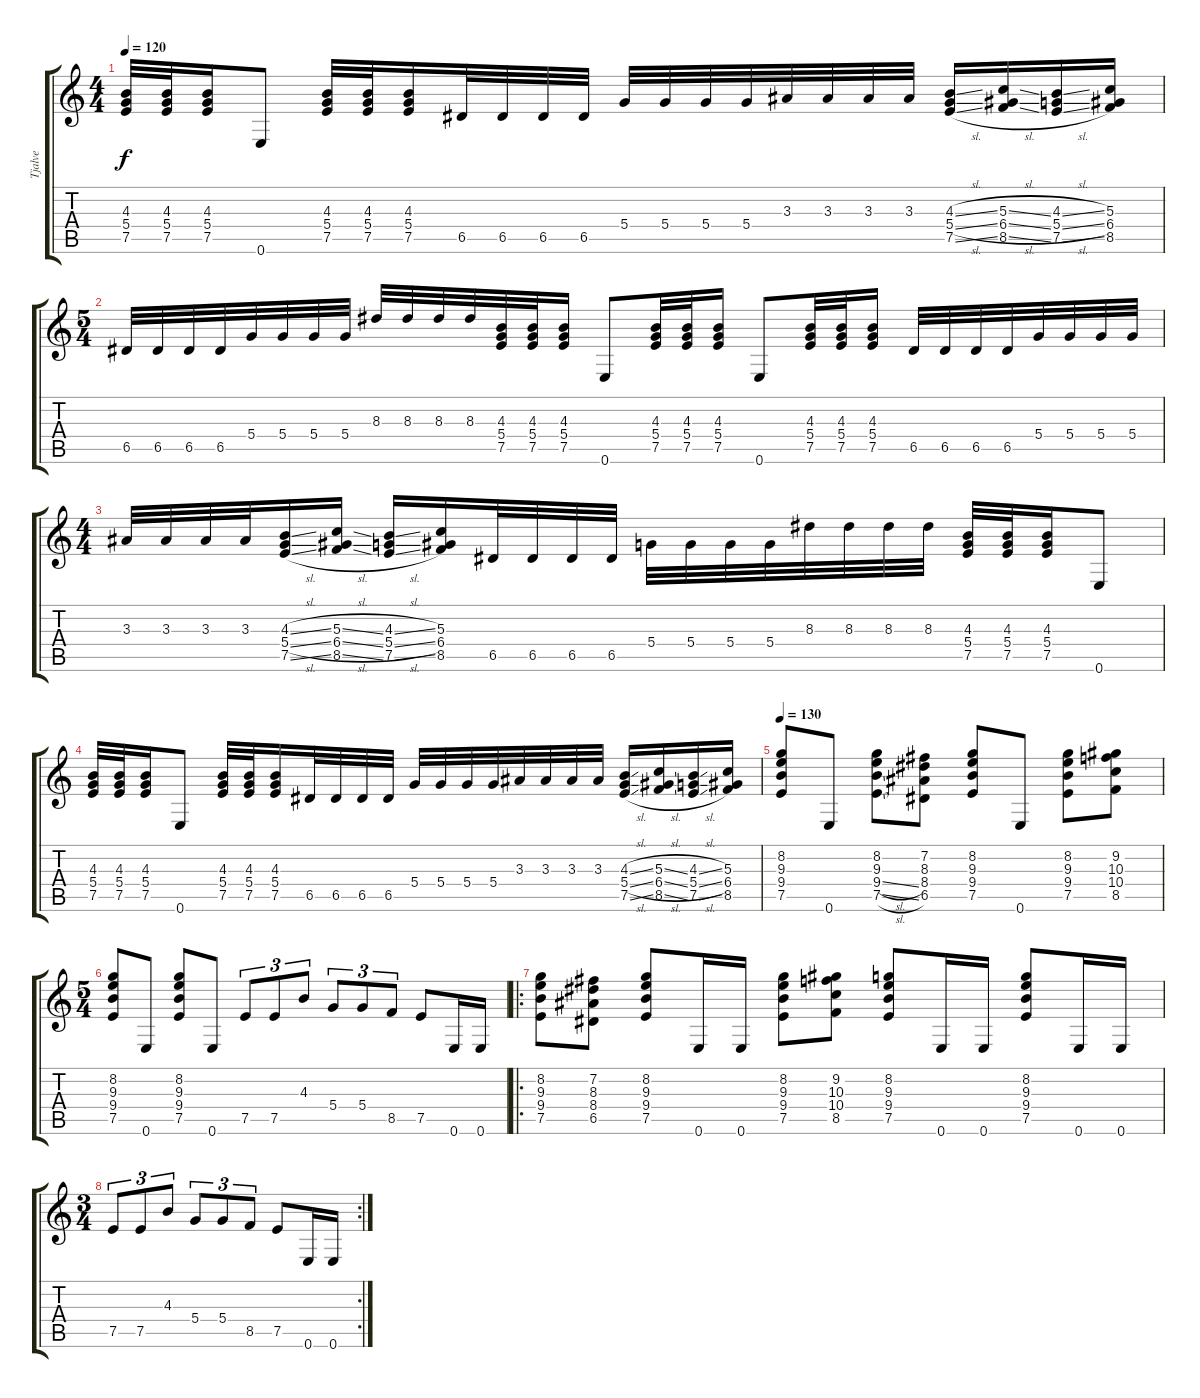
\track ("Tjalve" "Tjalve") {instrument distortionguitar}
\staff {score tabs}
\tuning (E4 B3 G3 D3 A2 E2) {hide}
\ts (4 4)
\tempo 120
\clef g2
\ks c
(4.3 5.4 7.5).32{dy f} (4.3 5.4 7.5).32 (4.3 5.4 7.5).16 0.6.8 (4.3 5.4 7.5).32 (4.3 5.4 7.5).32 (4.3 5.4 7.5).16 6.5.32 6.5.32 6.5.32 6.5.32 5.4.32 5.4.32 5.4.32 5.4.32 3.3.32 3.3.32 3.3.32 3.3.32 (4.3{sl} 5.4{sl} 7.5{sl}).16 (5.3{sl} 6.4{sl} 8.5{sl}).16 (4.3{sl} 5.4{sl} 7.5{sl}).16 (5.3 6.4 8.5).16 |
\ts (5 4)
6.5.32 6.5.32 6.5.32 6.5.32 5.4.32 5.4.32 5.4.32 5.4.32 8.3.32 8.3.32 8.3.32 8.3.32 (4.3 5.4 7.5).32 (4.3 5.4 7.5).32 (4.3 5.4 7.5).16 0.6.8 (4.3 5.4 7.5).32 (4.3 5.4 7.5).32 (4.3 5.4 7.5).16 0.6.8 (4.3 5.4 7.5).32 (4.3 5.4 7.5).32 (4.3 5.4 7.5).16 6.5.32 6.5.32 6.5.32 6.5.32 5.4.32 5.4.32 5.4.32 5.4.32 |
\ts (4 4)
3.3.32 3.3.32 3.3.32 3.3.32 (4.3{sl} 5.4{sl} 7.5{sl}).16 (5.3{sl} 6.4{sl} 8.5{sl}).16 (4.3{sl} 5.4{sl} 7.5{sl}).16 (5.3 6.4 8.5).16 6.5.32 6.5.32 6.5.32 6.5.32 5.4.32 5.4.32 5.4.32 5.4.32 8.3.32 8.3.32 8.3.32 8.3.32 (4.3 5.4 7.5).32 (4.3 5.4 7.5).32 (4.3 5.4 7.5).16 0.6.8 |
(4.3 5.4 7.5).32 (4.3 5.4 7.5).32 (4.3 5.4 7.5).16 0.6.8 (4.3 5.4 7.5).32 (4.3 5.4 7.5).32 (4.3 5.4 7.5).16 6.5.32 6.5.32 6.5.32 6.5.32 5.4.32 5.4.32 5.4.32 5.4.32 3.3.32 3.3.32 3.3.32 3.3.32 (4.3{sl} 5.4{sl} 7.5{sl}).16 (5.3{sl} 6.4{sl} 8.5{sl}).16 (4.3{sl} 5.4{sl} 7.5{sl}).16 (5.3 6.4 8.5).16 |
\tempo 130
(8.2 9.3 9.4 7.5).8 0.6.8 (8.2 9.3 9.4{sl} 7.5{sl}).8 (7.2 8.3 8.4 6.5).8 (8.2 9.3 9.4 7.5).8 0.6.8 (8.2 9.3 9.4 7.5).8 (9.2 10.3 10.4 8.5).8 |
\ts (5 4)
(8.2 9.3 9.4 7.5).8 0.6.8 (8.2 9.3 9.4 7.5).8 0.6.8 7.5.8{tu (3 2)} 7.5.8{tu (3 2)} 4.3.8{tu (3 2)} 5.4.8{tu (3 2)} 5.4.8{tu (3 2)} 8.5.8{tu (3 2)} 7.5.8 0.6.16 0.6.16 |
\ro
(8.2 9.3 9.4 7.5).8 (7.2 8.3 8.4 6.5).8 (8.2 9.3 9.4 7.5).8 0.6.16 0.6.16 (8.2 9.3 9.4 7.5).8 (9.2 10.3 10.4 8.5).8 (8.2 9.3 9.4 7.5).8 0.6.16 0.6.16 (8.2 9.3 9.4 7.5).8 0.6.16 0.6.16 |
\rc 2
\ts (3 4)
7.5.8{tu (3 2)} 7.5.8{tu (3 2)} 4.3.8{tu (3 2)} 5.4.8{tu (3 2)} 5.4.8{tu (3 2)} 8.5.8{tu (3 2)} 7.5.8 0.6.16 0.6.16
